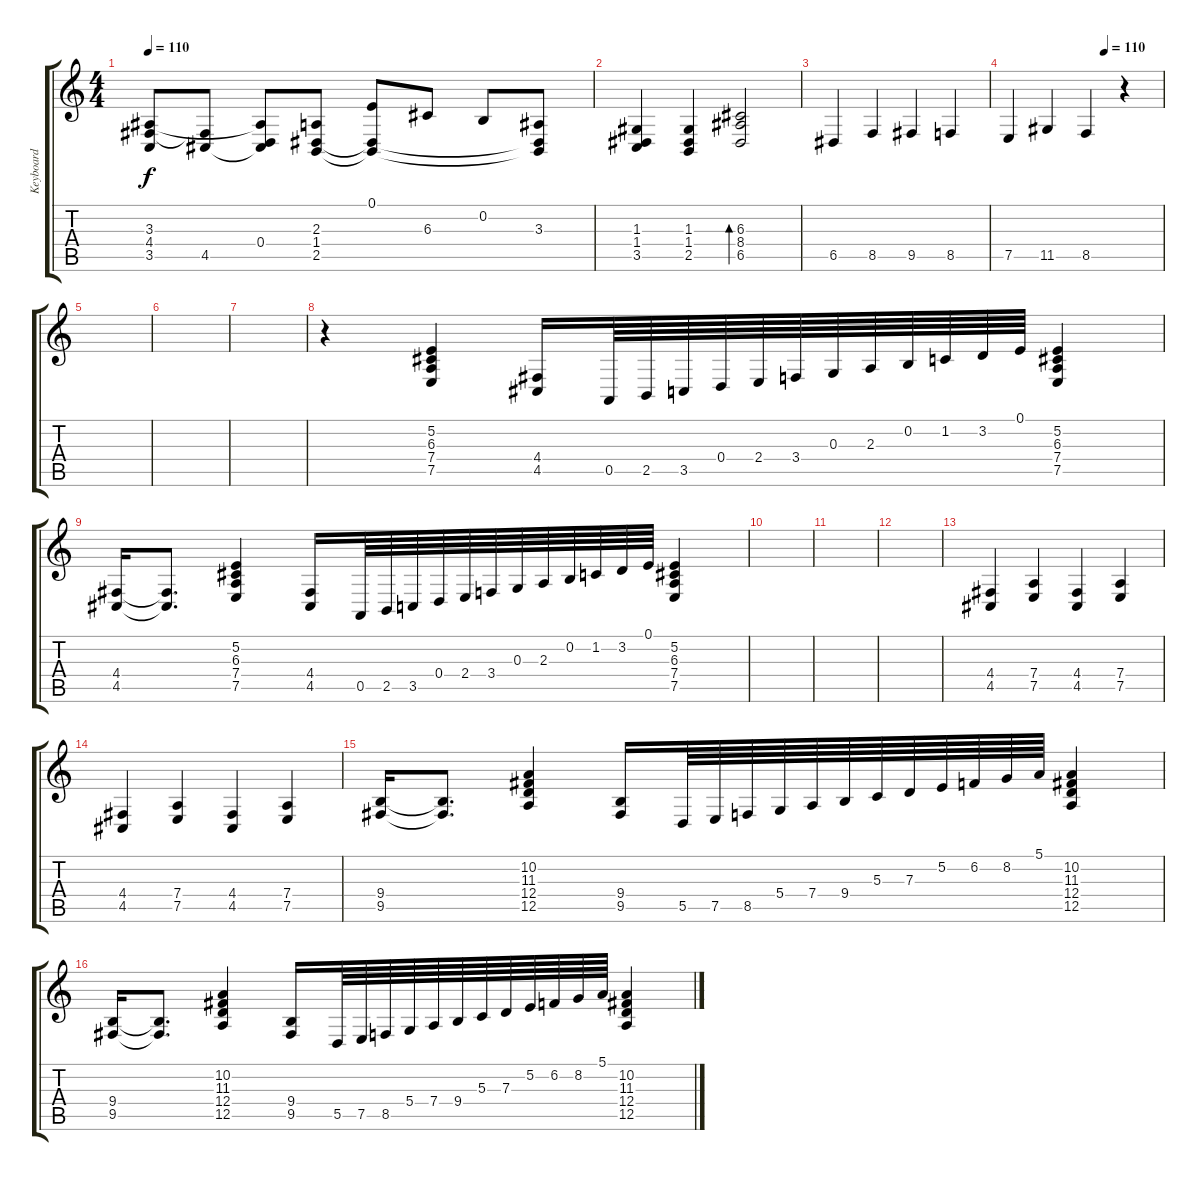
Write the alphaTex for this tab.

\track ("Keyboard" "Keyboard") {instrument stringensemble1}
\staff {score tabs}
\tuning (E4 B3 G3 D3 A2 E2) {hide}
\ts (4 4)
\tempo 110
\clef g2
\ks c
(3.3 4.4 3.5).8{dy f} (4.4{t} 4.5).8 (3.3{t} 0.4 4.5{t}).8 (2.3 1.4 2.5).8 (0.1 1.4{t} 2.5{t}).8 6.3.8 0.2.8 (3.3 1.4{t} 2.5{t}).8 |
(1.3 1.4 3.5).4 (1.3 1.4 2.5).4 (6.3 8.4 6.5).2{bd 240} |
6.5.4{instrument tenorsax} 8.5.4 9.5.4 8.5.4 |
\tempo (110 0.625)
7.5.4 11.5.4 8.5.4 r.4 |
|
|
|
r.4{instrument drawbarorgan} (5.2 6.3 7.4 7.5).4 (4.4 4.5).16 0.5.64 2.5.64 3.5.64 0.4.64 2.4.64 3.4.64 0.3.64 2.3.64 0.2.64 1.2.64 3.2.64 0.1.64 (5.2 6.3 7.4 7.5).4 |
(4.4 4.5).16 (4.4{t} 4.5{t}).8{d} (5.2 6.3 7.4 7.5).4 (4.4 4.5).16 0.5.64 2.5.64 3.5.64 0.4.64 2.4.64 3.4.64 0.3.64 2.3.64 0.2.64 1.2.64 3.2.64 0.1.64 (5.2 6.3 7.4 7.5).4 |
|
|
|
(4.4 4.5).4{instrument drawbarorgan} (7.4 7.5).4 (4.4 4.5).4 (7.4 7.5).4 |
(4.4 4.5).4 (7.4 7.5).4 (4.4 4.5).4 (7.4 7.5).4 |
(9.4 9.5).16 (9.4{t} 9.5{t}).8{d} (10.2 11.3 12.4 12.5).4 (9.4 9.5).16 5.5.64 7.5.64 8.5.64 5.4.64 7.4.64 9.4.64 5.3.64 7.3.64 5.2.64 6.2.64 8.2.64 5.1.64 (10.2 11.3 12.4 12.5).4 |
(9.4 9.5).16 (9.4{t} 9.5{t}).8{d} (10.2 11.3 12.4 12.5).4 (9.4 9.5).16 5.5.64 7.5.64 8.5.64 5.4.64 7.4.64 9.4.64 5.3.64 7.3.64 5.2.64 6.2.64 8.2.64 5.1.64 (10.2 11.3 12.4 12.5).4
